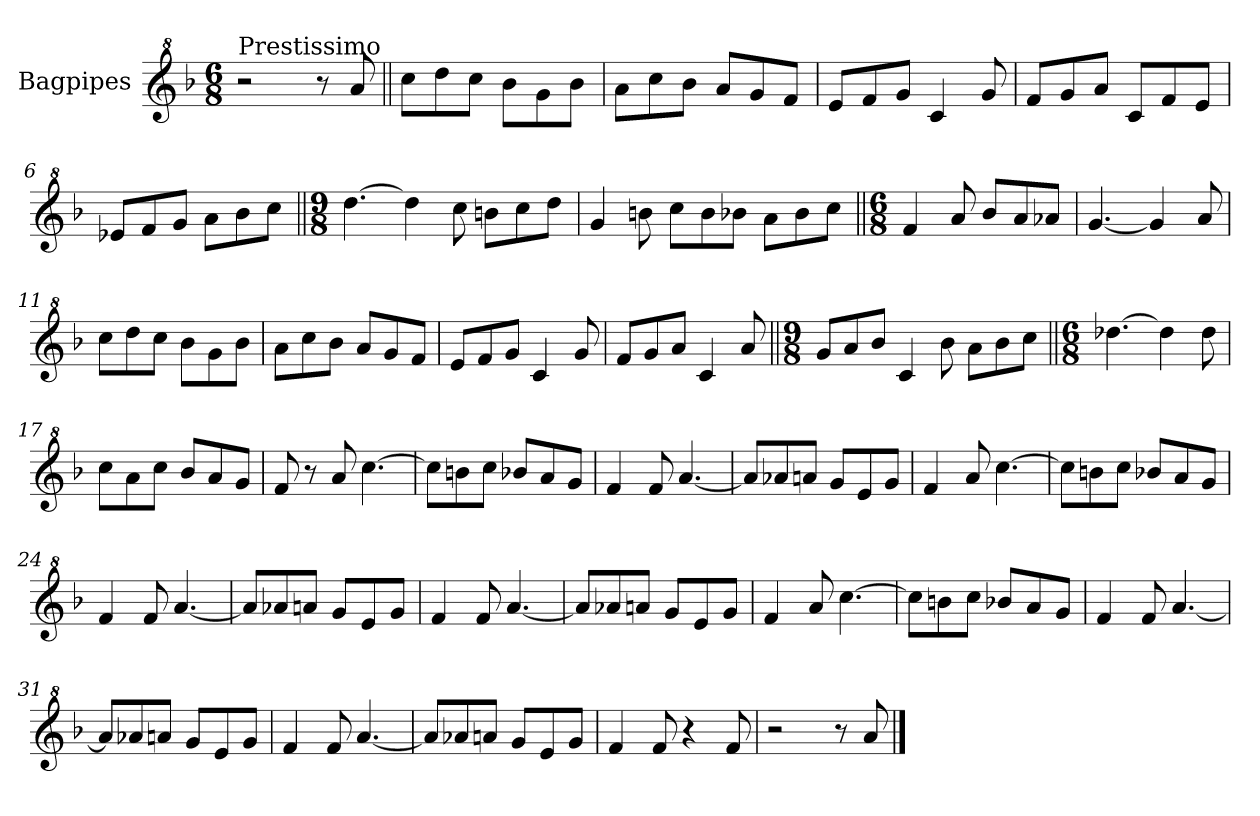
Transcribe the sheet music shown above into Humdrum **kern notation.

**kern
*part1
*staff1
*I"Bagpipes
*I'Bag
*clefG^2
*k[b-]
*F:
*M6/8
=1
!LO:TX:a:t=Prestissimo
2r
8r
8aa/
=2||
8ccc\L
8ddd\
8ccc\J
8bb-\L
8gg\
8bb-\J
=3
8aa\L
8ccc\
8bb-\J
8aa/L
8gg/
8ff/J
=4
8ee/L
8ff/
8gg/J
4cc/
8gg/
=5
8ff/L
8gg/
8aa/J
8cc/L
8ff/
8ee/J
=6
8ee-X/L
8ff/
8gg/J
8aa\L
8bb-\
8ccc\J
=7||
*M9/8
[4.ddd\
4ddd\]
8ccc\
8bbn\L
8ccc\
8ddd\J
!!LO:LB:g=z
=8
4gg/
8bbn\
8ccc\L
8bb\
8bb-X\J
8aa\L
8bb-\
8ccc\J
=9||
*M6/8
4ff/
8aa/
8bb-/L
8aa/
8aa-X/J
=10
[4.gg/
4gg/]
8aa/
=11
8ccc\L
8ddd\
8ccc\J
8bb-\L
8gg\
8bb-\J
=12
8aa\L
8ccc\
8bb-\J
8aa/L
8gg/
8ff/J
=13
8ee/L
8ff/
8gg/J
4cc/
8gg/
=14
8ff/L
8gg/
8aa/J
4cc/
8aa/
!!LO:LB:g=z
=15||
*M9/8
8gg/L
8aa/
8bb-/J
4cc/
8bb-\
8aa\L
8bb-\
8ccc\J
=16||
*M6/8
[4.ddd-X\
4ddd-\]
8ddd-\
=17
8ccc\L
8aa\
8ccc\J
8bb-/L
8aa/
8gg/J
=18
8ff/
8r
8aa/
[4.ccc\
=19
8ccc\L]
8bbn\
8ccc\J
8bb-X/L
8aa/
8gg/J
=20
4ff/
8ff/
[4.aa/
=21
8aa/L]
8aa-X/
8aan/J
8gg/L
8ee/
8gg/J
!!LO:LB:g=z
=22
4ff/
8aa/
[4.ccc\
=23
8ccc\L]
8bbn\
8ccc\J
8bb-X/L
8aa/
8gg/J
=24
4ff/
8ff/
[4.aa/
=25
8aa/L]
8aa-X/
8aan/J
8gg/L
8ee/
8gg/J
=26
4ff/
8ff/
[4.aa/
=27
8aa/L]
8aa-X/
8aan/J
8gg/L
8ee/
8gg/J
=28
4ff/
8aa/
[4.ccc\
=29
8ccc\L]
8bbn\
8ccc\J
8bb-X/L
8aa/
8gg/J
!!LO:LB:g=z
=30
4ff/
8ff/
[4.aa/
=31
8aa/L]
8aa-X/
8aan/J
8gg/L
8ee/
8gg/J
=32
4ff/
8ff/
[4.aa/
=33
8aa/L]
8aa-X/
8aan/J
8gg/L
8ee/
8gg/J
=34
4ff/
8ff/
4r
8ff/
=35
2r
8r
8aa/
==
*-
